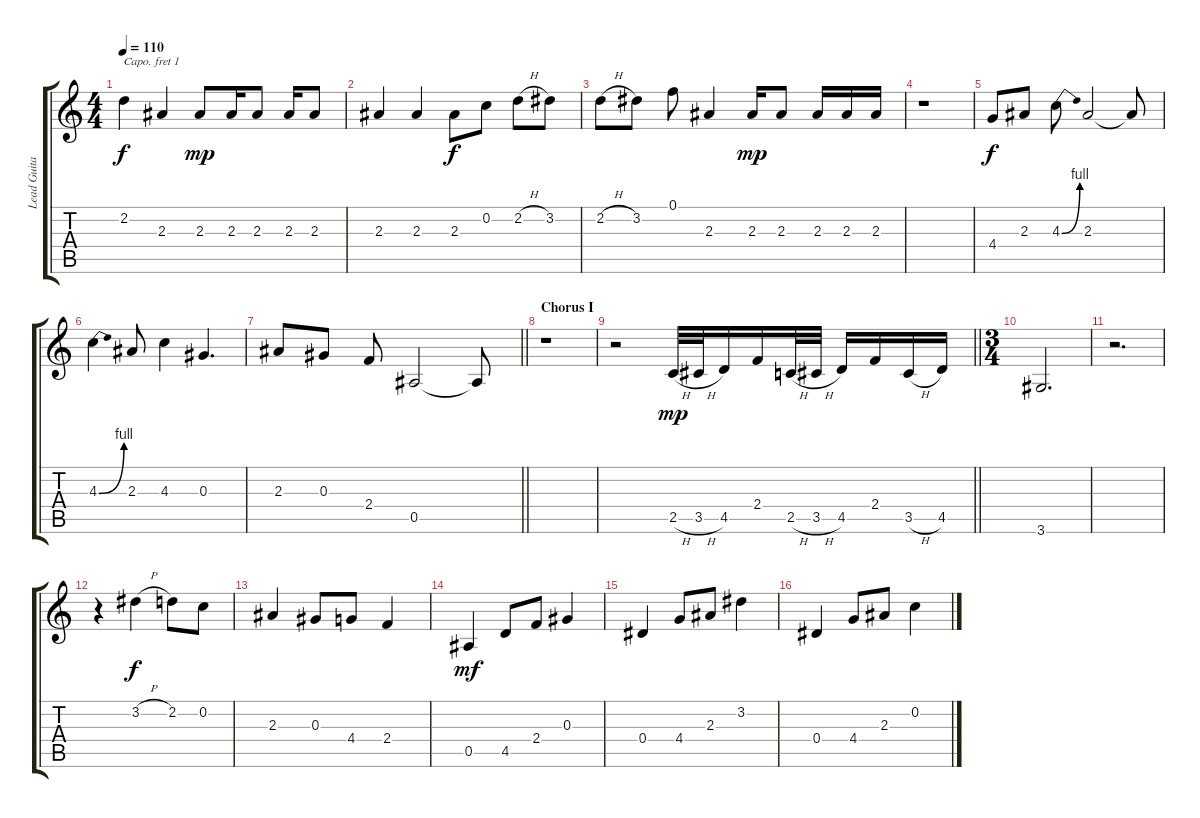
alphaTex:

\track ("Lead Guitar" "Lead Guita") {instrument overdrivenguitar}
\staff {score tabs}
\capo 1
\tuning (E4 B3 G3 D3 A2 E2) {hide}
\ts (4 4)
\tempo 110
\clef g2
\ks c
2.2.4{dy f} 2.3.4 2.3.8{dy mp} 2.3.16 2.3.8 2.3.16 2.3.8 |
2.3.4 2.3.4 2.3.8{dy f} 0.2.8 2.2{h}.8 3.2.8 |
2.2{h}.8 3.2.8 0.1.8 2.3.4 2.3.16{dy mp} 2.3.8 2.3.16 2.3.16 2.3.16 |
r.1 |
4.4.8{dy f} 2.3.8 4.3{be (bend 0 0 60 4)}.8 2.3.2 2.3{t}.8 |
4.3{be (bend 0 0 60 4)}.4 2.3.8 4.3.4 0.3.4{d} |
\barLineRight lightlight
2.3.8 0.3.8 2.4.8 0.5.2 0.5{t}.8 |
\section ("" "Chorus I")
r.1 |
\barLineRight lightlight
r.2 2.5{h}.32{dy mp} 3.5{h}.32 4.5.16 2.4.16 2.5{h}.32 3.5{h}.32 4.5.16 2.4.16 3.5{h}.16 4.5.16 |
\ts (3 4)
3.6.2{d} |
r.2{d} |
r.4 3.2{h}.4{dy f} 2.2.8 0.2.8 |
2.3.4 0.3.8 4.4.8 2.4.4 |
0.5.4{dy mf} 4.5.8 2.4.8 0.3.4 |
0.4.4 4.4.8 2.3.8 3.2.4 |
0.4.4 4.4.8 2.3.8 0.2.4
